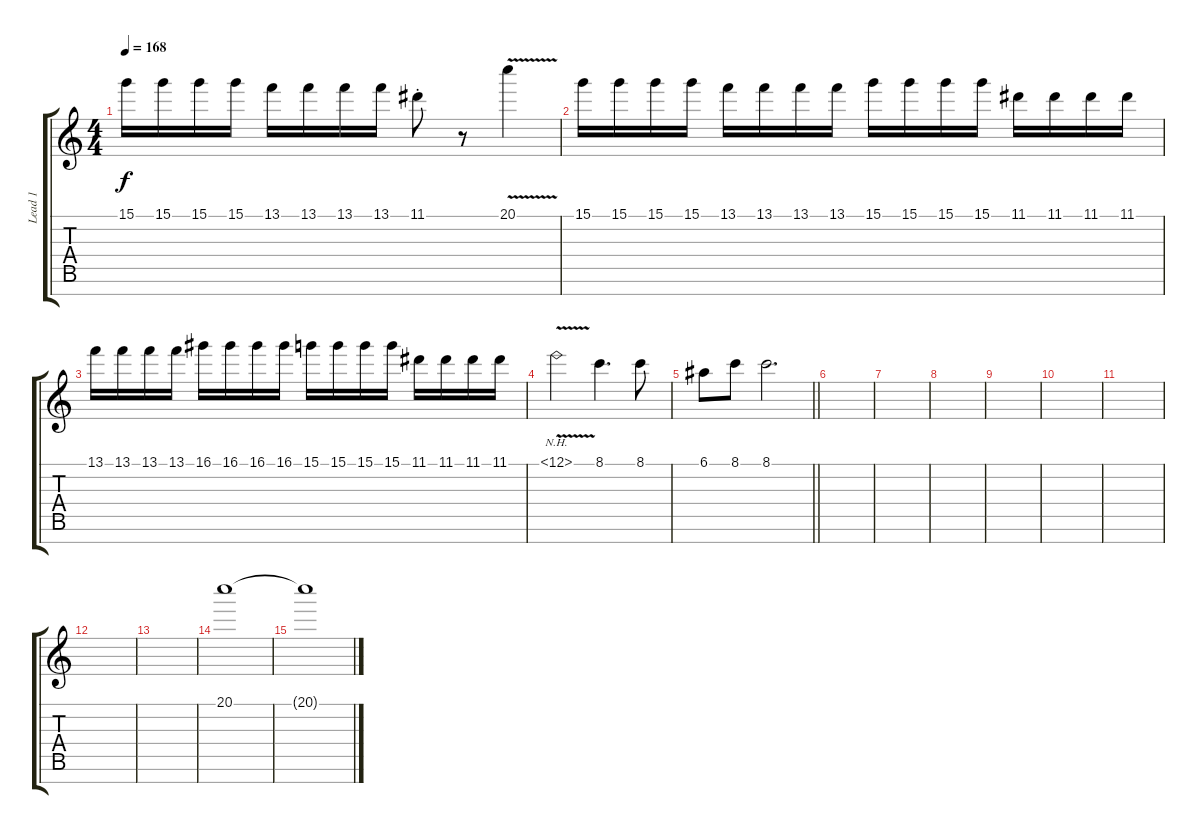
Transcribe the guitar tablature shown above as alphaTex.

\track ("Lead 1" "Lead 1") {instrument overdrivenguitar}
\staff {score tabs}
\tuning (E4 B3 G3 D3 A2 E2 B1) {hide}
\ts (4 4)
\tempo 168
\clef g2
\ks c
15.1.16{dy f} 15.1.16 15.1.16 15.1.16 13.1.16 13.1.16 13.1.16 13.1.16 11.1{st}.8 r.8 20.1{v}.4 |
15.1.16 15.1.16 15.1.16 15.1.16 13.1.16 13.1.16 13.1.16 13.1.16 15.1.16 15.1.16 15.1.16 15.1.16 11.1.16 11.1.16 11.1.16 11.1.16 |
13.1.16 13.1.16 13.1.16 13.1.16 16.1.16 16.1.16 16.1.16 16.1.16 15.1.16 15.1.16 15.1.16 15.1.16 11.1.16 11.1.16 11.1.16 11.1.16 |
23.1{nh v}.2 8.1.4{d} 8.1.8 |
\barLineRight lightlight
6.1.8 8.1.8 8.1.2{d} |
|
|
|
|
|
|
|
|
20.1.1{volume 5} |
20.1{t}.1
